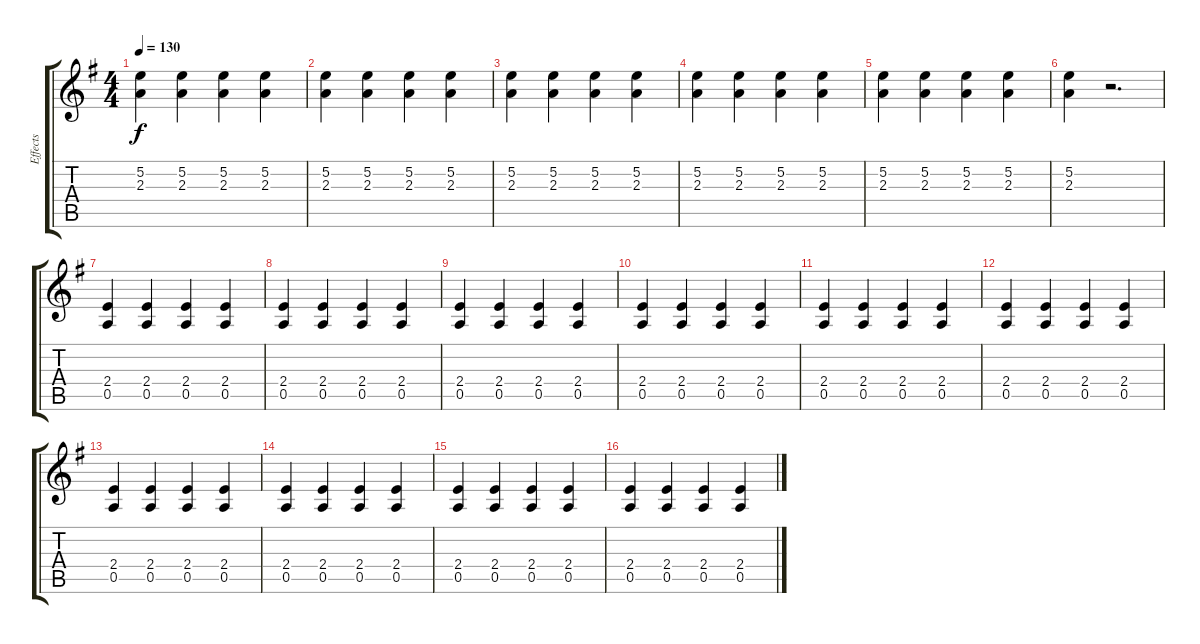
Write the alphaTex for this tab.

\track ("Effects" "Effects") {instrument guitarharmonics}
\staff {score tabs}
\tuning (E4 B3 G3 D3 A2 E2) {hide}
\ts (4 4)
\tempo 130
\clef g2
\ks g
(5.2 2.3).4{dy f} (5.2 2.3).4 (5.2 2.3).4 (5.2 2.3).4 |
(5.2 2.3).4 (5.2 2.3).4 (5.2 2.3).4 (5.2 2.3).4 |
(5.2 2.3).4 (5.2 2.3).4 (5.2 2.3).4 (5.2 2.3).4 |
(5.2 2.3).4 (5.2 2.3).4 (5.2 2.3).4 (5.2 2.3).4 |
(5.2 2.3).4 (5.2 2.3).4 (5.2 2.3).4 (5.2 2.3).4 |
(5.2 2.3).4 r.2{d} |
(2.4 0.5).4 (2.4 0.5).4 (2.4 0.5).4 (2.4 0.5).4 |
(2.4 0.5).4 (2.4 0.5).4 (2.4 0.5).4 (2.4 0.5).4 |
(2.4 0.5).4 (2.4 0.5).4 (2.4 0.5).4 (2.4 0.5).4 |
(2.4 0.5).4 (2.4 0.5).4 (2.4 0.5).4 (2.4 0.5).4 |
(2.4 0.5).4 (2.4 0.5).4 (2.4 0.5).4 (2.4 0.5).4 |
(2.4 0.5).4 (2.4 0.5).4 (2.4 0.5).4 (2.4 0.5).4 |
(2.4 0.5).4 (2.4 0.5).4 (2.4 0.5).4 (2.4 0.5).4 |
(2.4 0.5).4 (2.4 0.5).4 (2.4 0.5).4 (2.4 0.5).4 |
(2.4 0.5).4 (2.4 0.5).4 (2.4 0.5).4 (2.4 0.5).4 |
(2.4 0.5).4 (2.4 0.5).4 (2.4 0.5).4 (2.4 0.5).4
